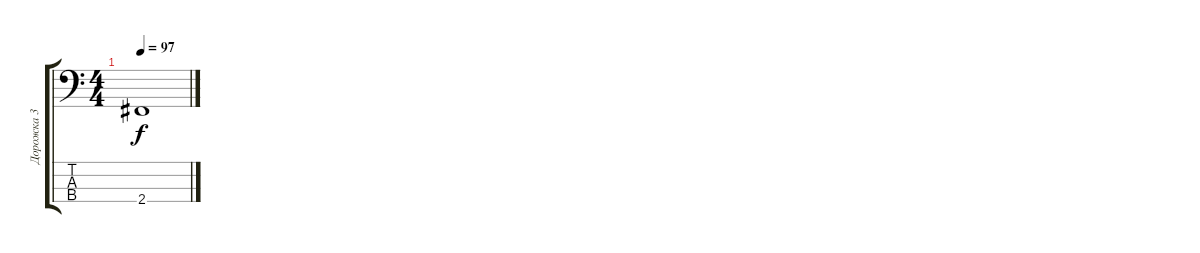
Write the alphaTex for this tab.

\track ("Дорожка 3" "Дорожка 3") {instrument electricbassfinger}
\staff {score tabs}
\tuning (G2 D2 A1 E1) {hide}
\ts (4 4)
\tempo 97
\clef f4
\ks c
2.4{t}.1{dy f}
